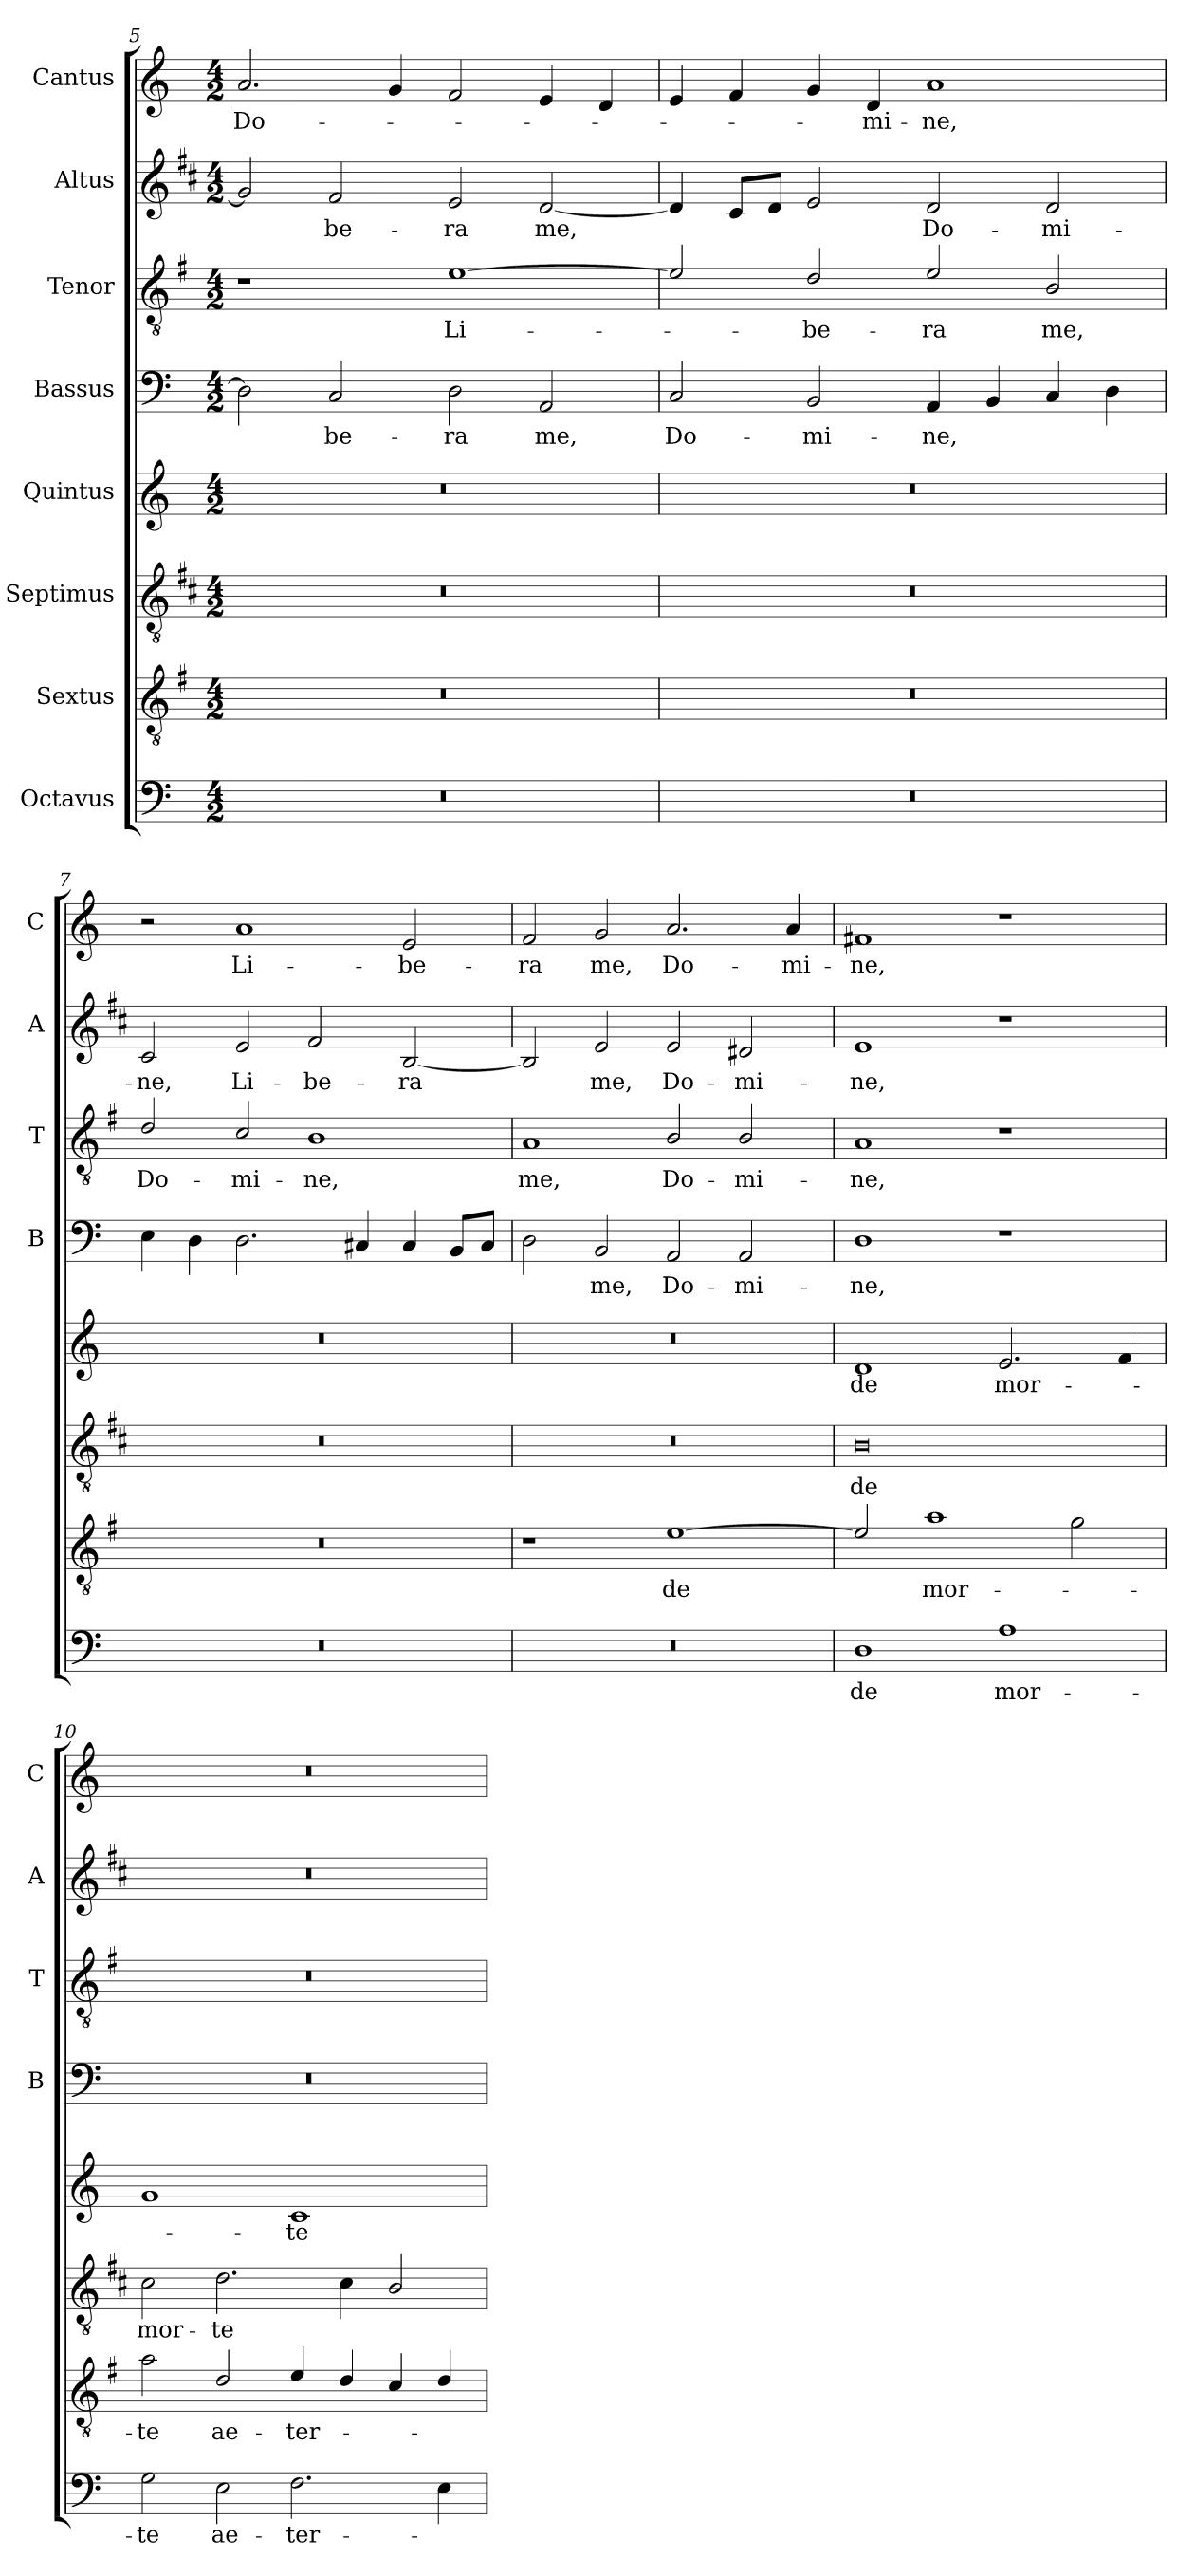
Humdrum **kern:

**kern	**text	**kern	**text	**kern	**text	**kern	**text	**kern	**text	**kern	**text	**kern	**text	**kern	**text
*part8	*part8	*part7	*part7	*part6	*part6	*part5	*part5	*part4	*part4	*part3	*part3	*part2	*part2	*part1	*part1
*staff8	*staff8	*staff7	*staff7	*staff6	*staff6	*staff5	*staff5	*staff4	*staff4	*staff3	*staff3	*staff2	*staff2	*staff1	*staff1
*I"Octavus	*	*I"Sextus	*	*I"Septimus	*	*I"Quintus	*	*I"Bassus	*	*I"Tenor	*	*I"Altus	*	*I"Cantus	*
*	*	*	*	*	*	*	*	*I'B	*	*I'T	*	*I'A	*	*I'C	*
!!LO:LB:g=z
*clefF4	*	*clefGv2	*	*clefGv2	*	*clefG2	*	*clefF4	*	*clefGv2	*	*clefG2	*	*clefG2	*
*	*	*ITrd4c7	*	*ITrd1c2	*	*	*	*	*	*ITrd4c7	*	*ITrd1c2	*	*	*
*k[]	*	*k[]	*	*k[]	*	*k[]	*	*k[]	*	*k[]	*	*k[]	*	*k[]	*
*C:	*	*C:	*	*C:	*	*C:	*	*C:	*	*C:	*	*C:	*	*C:	*
*M4/2	*	*M4/2	*	*M4/2	*	*M4/2	*	*M4/2	*	*M4/2	*	*M4/2	*	*M4/2	*
=5	=5	=5	=5	=5	=5	=5	=5	=5	=5	=5	=5	=5	=5	=5	=5
!	!	!	!	!	!	!	!	!	!	!	!	!	!	!	!LO:LY:b
0r	.	0r	.	0r	.	0r	.	2D\]	.	1r	.	2f/]	.	2.a/	Do-
!	!	!	!	!	!	!	!	!	!LO:LY:b	!	!	!	!LO:LY:b	!	!
.	.	.	.	.	.	.	.	2C/	-be-	.	.	2e/	-be-	.	.
.	.	.	.	.	.	.	.	.	.	.	.	.	.	4g/	.
!	!	!	!	!	!	!	!	!	!LO:LY:b	!	!LO:LY:b	!	!LO:LY:b	!	!
.	.	.	.	.	.	.	.	2D\	-ra	[1A	Li-	2d/	-ra	2f/	.
!	!	!	!	!	!	!	!	!	!LO:LY:b	!	!	!	!LO:LY:b	!	!
.	.	.	.	.	.	.	.	2AA/	me,	.	.	[2c/	me,	4e/	.
.	.	.	.	.	.	.	.	.	.	.	.	.	.	4d/	.
=6	=6	=6	=6	=6	=6	=6	=6	=6	=6	=6	=6	=6	=6	=6	=6
!	!	!	!	!	!	!	!	!	!LO:LY:b	!	!	!	!	!	!
0r	.	0r	.	0r	.	0r	.	2C/	Do-	2A/]	.	4c/]	.	4e/	.
.	.	.	.	.	.	.	.	.	.	.	.	8B/L	.	4f/	.
.	.	.	.	.	.	.	.	.	.	.	.	8c/J	.	.	.
!	!	!	!	!	!	!	!	!	!LO:LY:b	!	!LO:LY:b	!	!	!	!
.	.	.	.	.	.	.	.	2BB/	-mi-	2G/	-be-	2d/	.	4g/	.
!	!	!	!	!	!	!	!	!	!	!	!	!	!	!	!LO:LY:b
.	.	.	.	.	.	.	.	.	.	.	.	.	.	4d/	-mi-
!	!	!	!	!	!	!	!	!	!LO:LY:b	!	!LO:LY:b	!	!LO:LY:b	!	!LO:LY:b
.	.	.	.	.	.	.	.	4AA/	-ne,	2A/	-ra	2c/	Do-	1a	-ne,
.	.	.	.	.	.	.	.	4BB/	.	.	.	.	.	.	.
!	!	!	!	!	!	!	!	!	!	!	!LO:LY:b	!	!LO:LY:b	!	!
.	.	.	.	.	.	.	.	4C/	.	2E/	me,	2c/	-mi-	.	.
.	.	.	.	.	.	.	.	4D\	.	.	.	.	.	.	.
=7	=7	=7	=7	=7	=7	=7	=7	=7	=7	=7	=7	=7	=7	=7	=7
!	!	!	!	!	!	!	!	!	!	!	!LO:LY:b	!	!LO:LY:b	!	!
0r	.	0r	.	0r	.	0r	.	4E\	.	2G/	Do-	2B/	-ne,	2r	.
.	.	.	.	.	.	.	.	4D\	.	.	.	.	.	.	.
!	!	!	!	!	!	!	!	!	!	!	!LO:LY:b	!	!LO:LY:b	!	!LO:LY:b
.	.	.	.	.	.	.	.	2.D\	.	2F/	-mi-	2d/	Li-	1a	Li-
!	!	!	!	!	!	!	!	!	!	!	!LO:LY:b	!	!LO:LY:b	!	!
.	.	.	.	.	.	.	.	.	.	1E	-ne,	2e/	-be-	.	.
.	.	.	.	.	.	.	.	4C#X/	.	.	.	.	.	.	.
!	!	!	!	!	!	!	!	!	!	!	!	!	!LO:LY:b	!	!LO:LY:b
.	.	.	.	.	.	.	.	4C#/	.	.	.	[2A/	-ra	2e/	-be-
.	.	.	.	.	.	.	.	8BB/L	.	.	.	.	.	.	.
.	.	.	.	.	.	.	.	8C#/J	.	.	.	.	.	.	.
=8	=8	=8	=8	=8	=8	=8	=8	=8	=8	=8	=8	=8	=8	=8	=8
!	!	!	!	!	!	!	!	!	!	!	!LO:LY:b	!	!	!	!LO:LY:b
0r	.	1r	.	0r	.	0r	.	2D\	.	1D	me,	2A/]	.	2f/	-ra
!	!	!	!	!	!	!	!	!	!LO:LY:b	!	!	!	!LO:LY:b	!	!LO:LY:b
.	.	.	.	.	.	.	.	2BB/	me,	.	.	2d/	me,	2g/	me,
!	!	!	!LO:LY:b	!	!	!	!	!	!LO:LY:b	!	!LO:LY:b	!	!LO:LY:b	!	!LO:LY:b
.	.	[1A	de	.	.	.	.	2AA/	Do-	2E/	Do-	2d/	Do-	2.a/	Do-
!	!	!	!	!	!	!	!	!	!LO:LY:b	!	!LO:LY:b	!	!LO:LY:b	!	!
.	.	.	.	.	.	.	.	2AA/	-mi-	2E/	-mi-	2c#X/	-mi-	.	.
!	!	!	!	!	!	!	!	!	!	!	!	!	!	!	!LO:LY:b
.	.	.	.	.	.	.	.	.	.	.	.	.	.	4a/	-mi-
=9	=9	=9	=9	=9	=9	=9	=9	=9	=9	=9	=9	=9	=9	=9	=9
!	!LO:LY:b	!	!	!	!LO:LY:b	!	!LO:LY:b	!	!LO:LY:b	!	!LO:LY:b	!	!LO:LY:b	!	!LO:LY:b
1D	de	2A/]	.	0A	de	1d	de	1D	-ne,	1D	-ne,	1d	-ne,	1f#X	-ne,
!	!	!	!LO:LY:b	!	!	!	!	!	!	!	!	!	!	!	!
.	.	1d	mor-	.	.	.	.	.	.	.	.	.	.	.	.
!	!LO:LY:b	!	!	!	!	!	!LO:LY:b	!	!	!	!	!	!	!	!
1A	mor-	.	.	.	.	2.e/	mor-	1r	.	1r	.	1r	.	1r	.
.	.	2c\	.	.	.	.	.	.	.	.	.	.	.	.	.
.	.	.	.	.	.	4f/	.	.	.	.	.	.	.	.	.
!!LO:PB:g=z
=10	=10	=10	=10	=10	=10	=10	=10	=10	=10	=10	=10	=10	=10	=10	=10
!	!LO:LY:b	!	!LO:LY:b	!	!LO:LY:b	!	!	!	!	!	!	!	!	!	!
2G\	-te	2d\	-te	2B\	mor-	1g	.	0r	.	0r	.	0r	.	0r	.
!	!LO:LY:b	!	!LO:LY:b	!	!LO:LY:b	!	!	!	!	!	!	!	!	!	!
2E\	ae-	2G/	ae-	2.c\	-te	.	.	.	.	.	.	.	.	.	.
!	!LO:LY:b	!	!LO:LY:b	!	!	!	!LO:LY:b	!	!	!	!	!	!	!	!
2.F\	-ter-	4A/	-ter-	.	.	1c	-te	.	.	.	.	.	.	.	.
.	.	4G/	.	4B\	.	.	.	.	.	.	.	.	.	.	.
.	.	4F/	.	2A/	.	.	.	.	.	.	.	.	.	.	.
4E\	.	4G/	.	.	.	.	.	.	.	.	.	.	.	.	.
=	=	=	=	=	=	=	=	=	=	=	=	=	=	=	=
*-	*-	*-	*-	*-	*-	*-	*-	*-	*-	*-	*-	*-	*-	*-	*-
